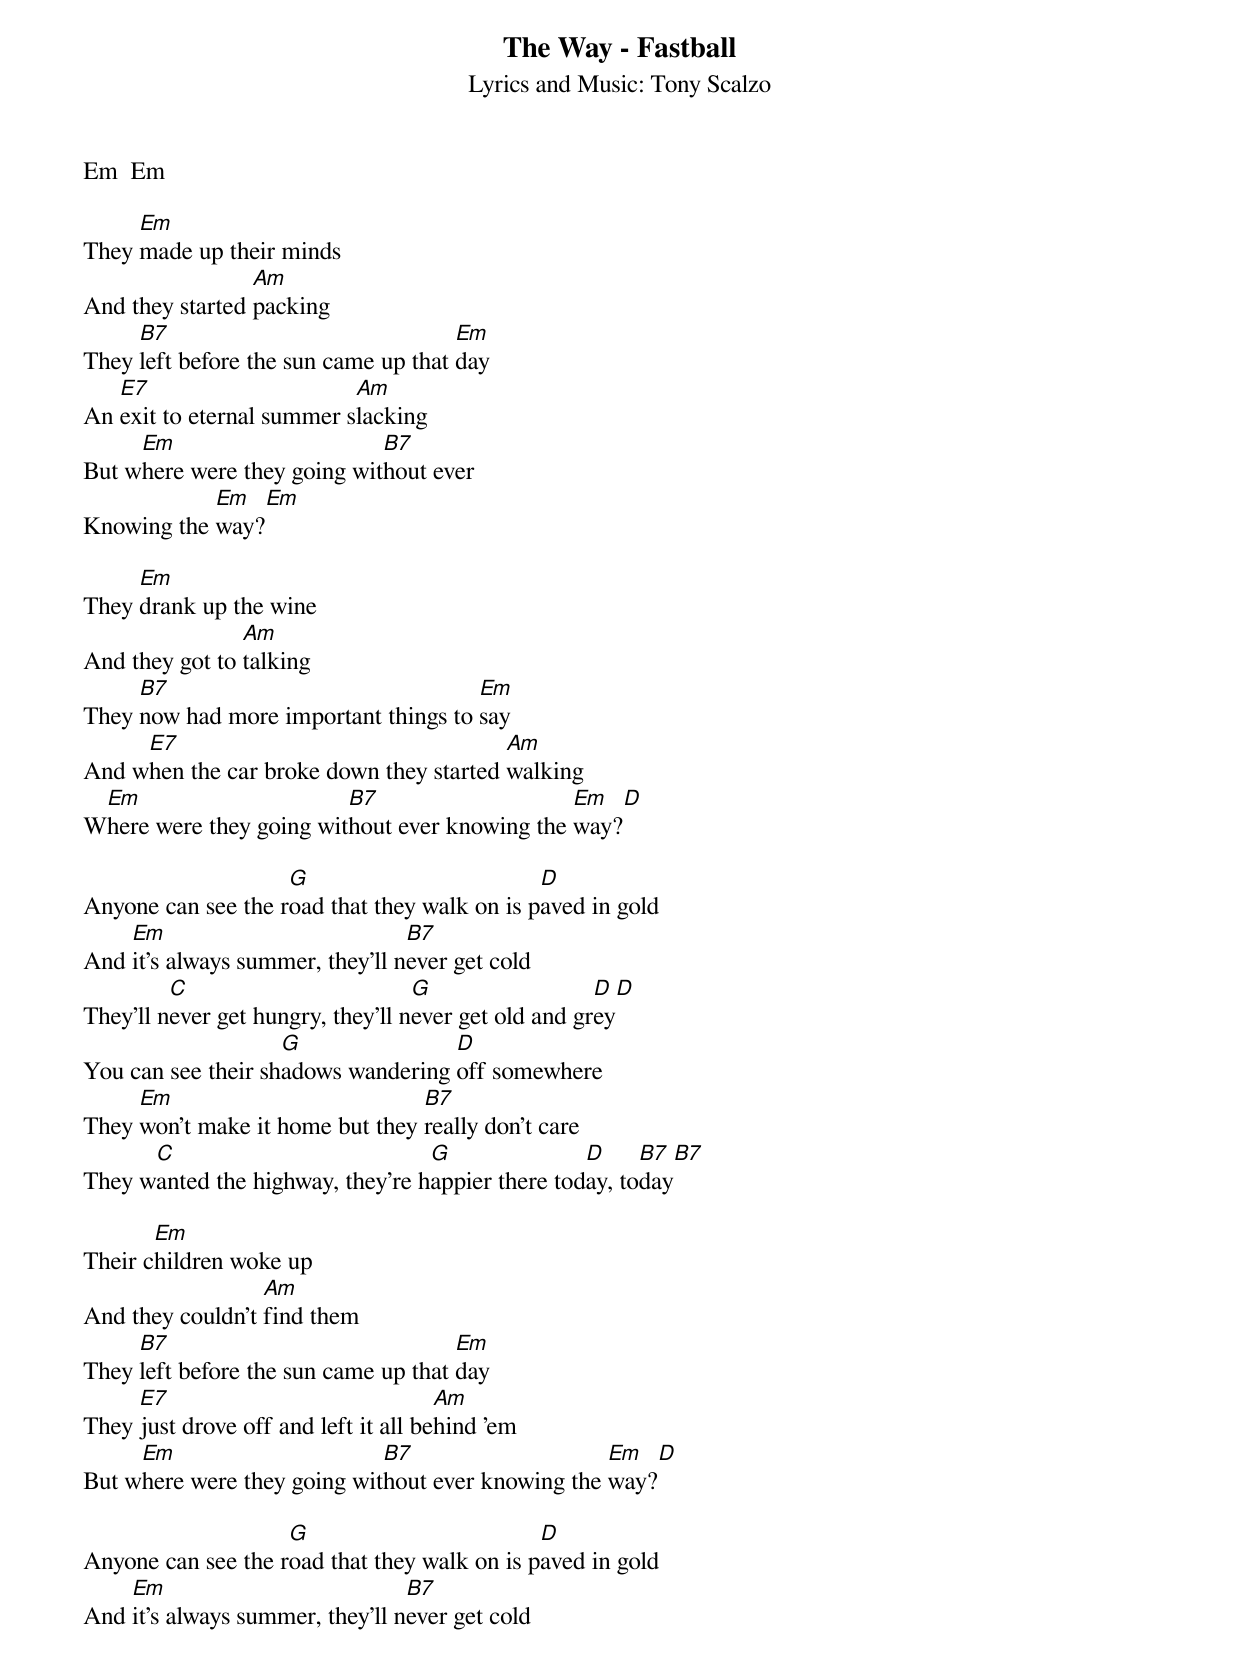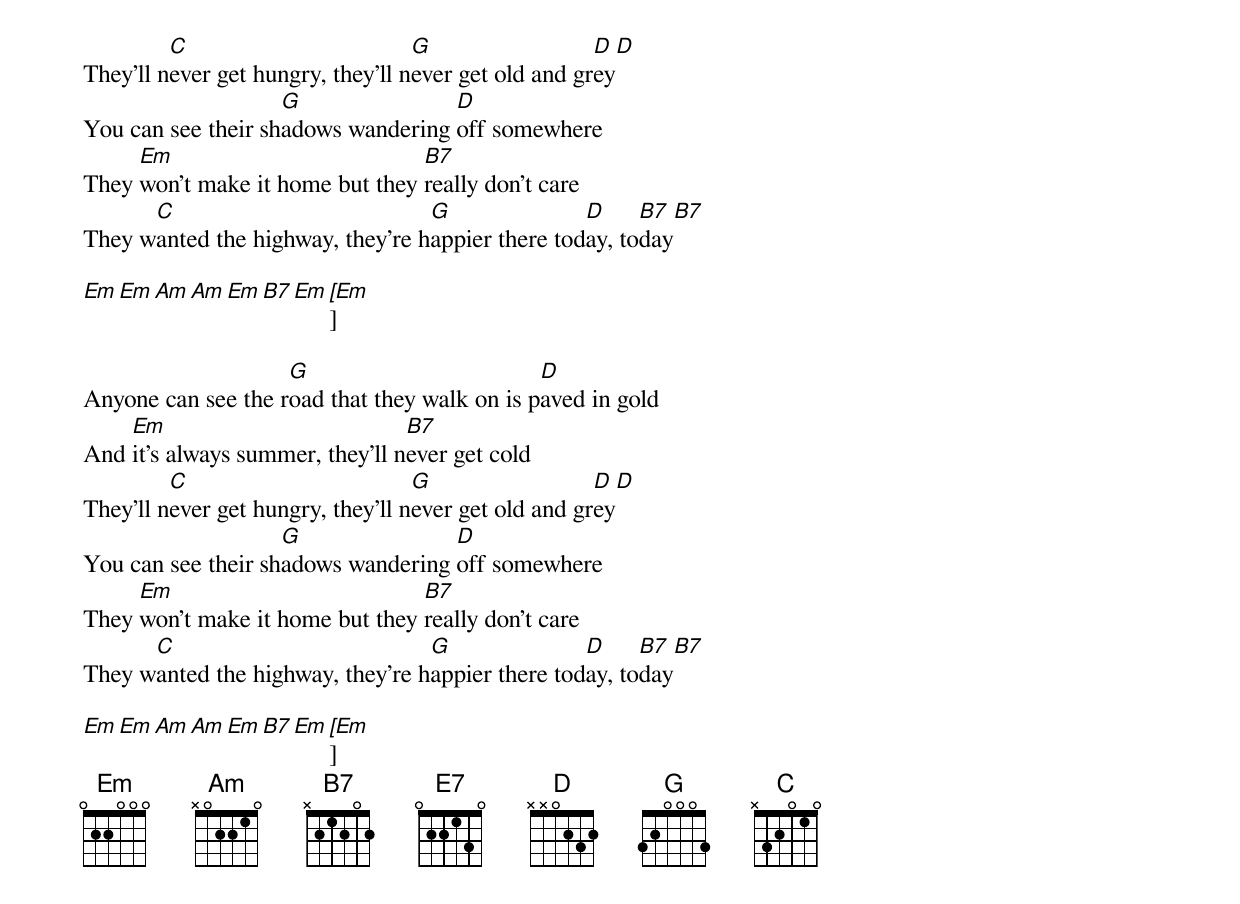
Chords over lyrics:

The Way - Fastball
Lyrics and Music: Tony Scalzo

Em  Em

     Em
They made up their minds
                 Am
And they started packing
     B7                               Em
They left before the sun came up that day
   E7                      Am
An exit to eternal summer slacking
     Em                      B7
But where were they going without ever
            Em   Em
Knowing the way?

     Em
They drank up the wine
                Am
And they got to talking
     B7                               Em
They now had more important things to say
     E7                                  Am
And when the car broke down they started walking
 Em                      B7                    Em    D
Where were they going without ever knowing the way?

                    G                         D
Anyone can see the road that they walk on is paved in gold
    Em                           B7
And it's always summer, they'll never get cold
         C                         G                  D   D
They'll never get hungry, they'll never get old and grey
                    G               D
You can see their shadows wandering off somewhere
     Em                          B7
They won't make it home but they really don't care
      C                           G               D     B7  B7
They wanted the highway, they're happier there today, today

       Em
Their children woke up
                  Am
And they couldn't find them
     B7                               Em
They left before the sun came up that day
     E7                               Am
They just drove off and left it all behind 'em
     Em                      B7                    Em    D
But where were they going without ever knowing the way?

                    G                         D
Anyone can see the road that they walk on is paved in gold
    Em                           B7
And it's always summer, they'll never get cold
         C                         G                  D   D
They'll never get hungry, they'll never get old and grey
                    G               D
You can see their shadows wandering off somewhere
     Em                          B7
They won't make it home but they really don't care
      C                           G               D     B7  B7
They wanted the highway, they're happier there today, today

{Guitar Solo}
Em  Em  Am  Am  Em  B7  Em  [Em]

                    G                         D
Anyone can see the road that they walk on is paved in gold
    Em                           B7
And it's always summer, they'll never get cold
         C                         G                  D   D
They'll never get hungry, they'll never get old and grey
                    G               D
You can see their shadows wandering off somewhere
     Em                          B7
They won't make it home but they really don't care
      C                           G               D     B7  B7
They wanted the highway, they're happier there today, today

{Guitar Solo}
Em  Em  Am  Am  Em  B7  Em  [Em]
